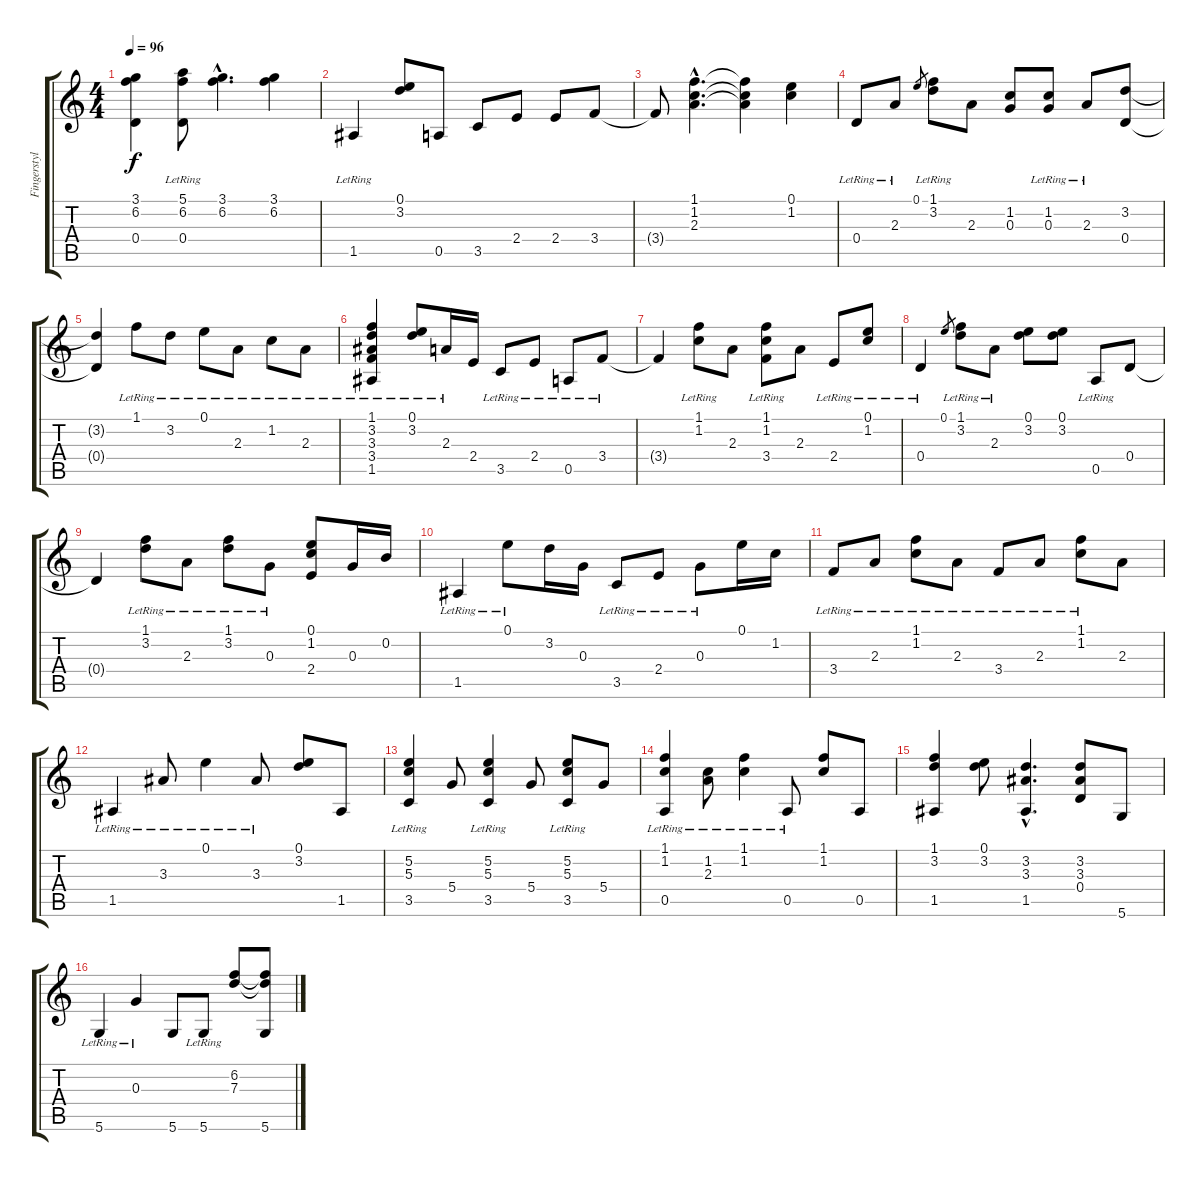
\track ("Fingerstyle rhythm" "Fingerstyl") {instrument acousticguitarnylon}
\staff {score tabs}
\tuning (E4 B3 G3 D3 A2 D2) {hide}
\ts (4 4)
\tempo 96
\clef g2
\ks c
(3.1 6.2 0.4).4{dy f} (5.1 6.2 0.4{lr}).8 (3.1{hac} 6.2{hac}).4{d} (3.1 6.2).4 |
1.5{lr}.4 (0.1 3.2).8 0.5.8 3.5.8 2.4.8 2.4.8 3.4.8 |
3.4{t}.8 (1.1{hac} 1.2{hac} 2.3{hac}).4{d} (1.1{t} 1.2{t} 2.3{t}).4 (0.1 1.2).4 |
0.4{lr}.8 2.3{lr}.8 0.1.8{gr} (1.1 3.2{lr}).8 2.3.8 (1.2 0.3).8 (1.2{lr} 0.3{lr}).8 2.3{lr}.8 (3.2 0.4).8 |
(3.2{t} 0.4{t}).4 1.1{lr}.8 3.2{lr}.8 0.1{lr}.8 2.3{lr}.8 1.2{lr}.8 2.3{lr}.8 |
(1.1 3.2 3.3{lr} 3.4{lr} 1.5{lr}).4 (0.1{lr} 3.2{lr}).8 2.3{lr}.16 2.4.16 3.5{lr}.8 2.4{lr}.8 0.5{lr}.8 3.4{lr}.8 |
3.4{t}.4 (1.1{lr} 1.2{lr}).8 2.3.8 (1.1{lr} 1.2{lr} 3.4{lr}).8 2.3.8 2.4{lr}.8 (0.1{lr} 1.2{lr}).8 |
0.4{lr}.4 0.1.8{gr} (1.1{lr} 3.2{lr}).8 2.3{lr}.8 (0.1 3.2).8 (0.1 3.2).8 0.5{lr}.8 0.4.8 |
0.4{t}.4 (1.1{lr} 3.2{lr}).8 2.3{lr}.8 (1.1{lr} 3.2{lr}).8 0.3{lr}.8 (0.1 1.2 2.4).8 0.3.16 0.2.16 |
1.5{lr}.4 0.1{lr}.8 3.2.16 0.3.16 3.5{lr}.8 2.4{lr}.8 0.3{lr}.8 0.1.16 1.2.16 |
3.4{lr}.8 2.3{lr}.8 (1.1{lr} 1.2{lr}).8 2.3{lr}.8 3.4{lr}.8 2.3{lr}.8 (1.1{lr} 1.2{lr}).8 2.3.8 |
1.5{lr}.4 3.3{lr}.8 0.1{lr}.4 3.3{lr}.8 (0.1 3.2).8 1.5.8 |
(5.2{lr} 5.3{lr} 3.5{lr}).4 5.4.8 (5.2{lr} 5.3{lr} 3.5{lr}).4 5.4.8 (5.2{lr} 5.3{lr} 3.5{lr}).8 5.4.8 |
(1.1{lr} 1.2 0.5{lr}).4 (1.2 2.3{lr}).8 (1.1{lr} 1.2{lr}).4 0.5{lr}.8 (1.1 1.2).8 0.5.8 |
(1.1 3.2 1.5).4 (0.1 3.2).8 (3.2{hac} 3.3{hac} 1.5{hac}).4{d} (3.2 3.3 0.4).8 5.6.8 |
5.6{lr}.4 0.3{lr}.4 5.6.8 5.6{lr}.8 (6.2 7.3).8 (6.2{t} 7.3{t} 5.6).8
